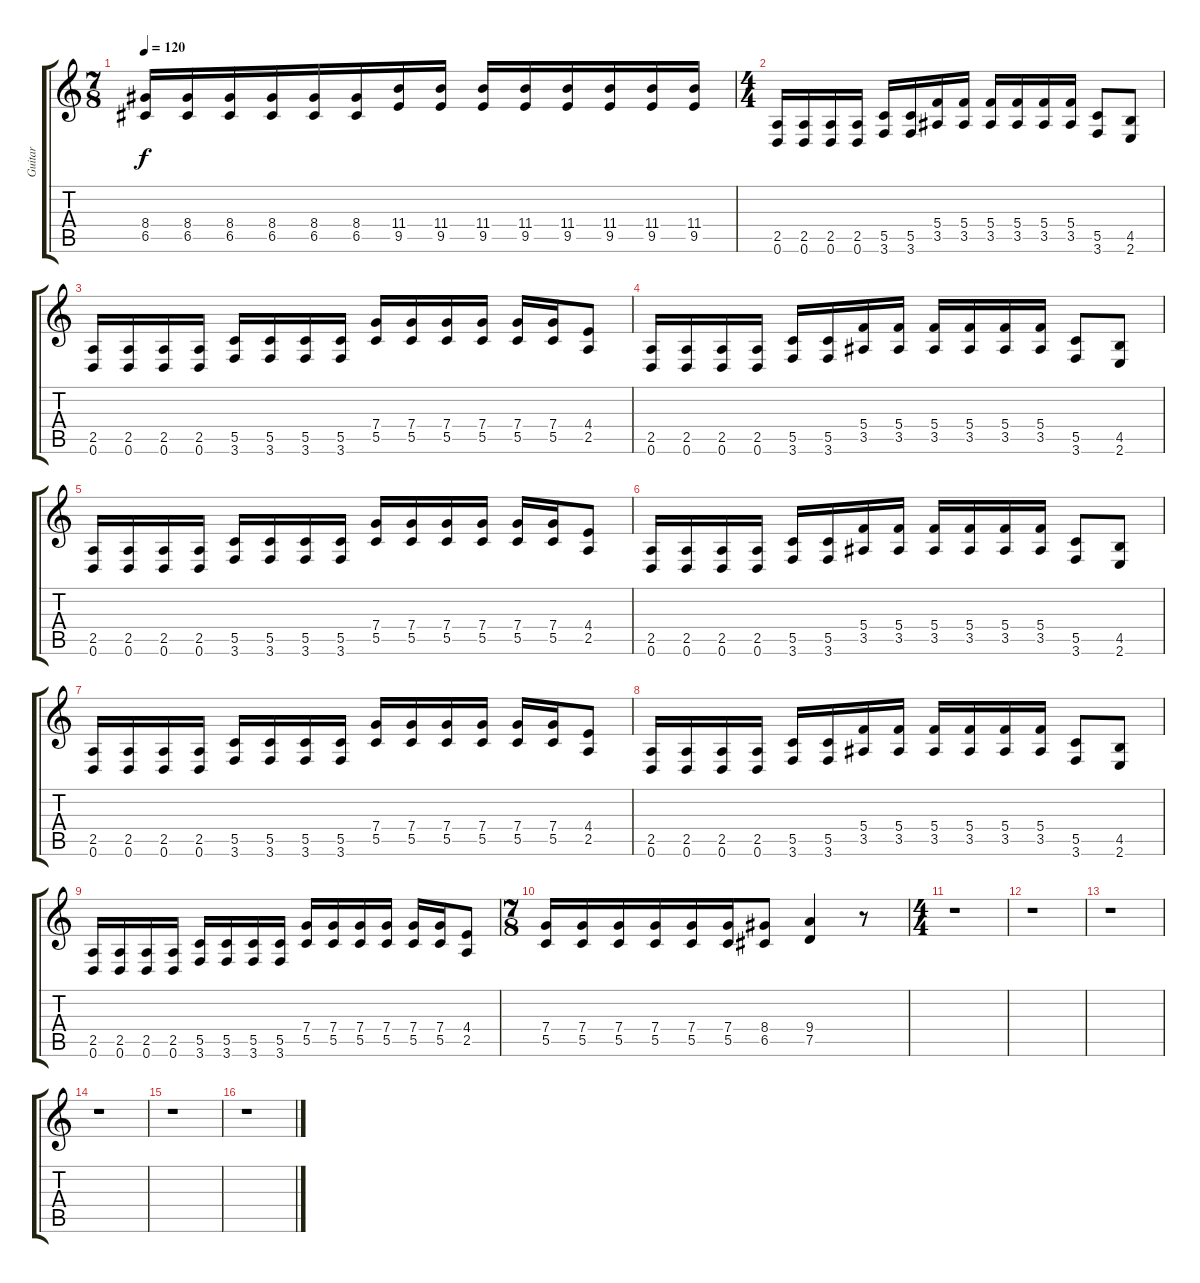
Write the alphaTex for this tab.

\track ("Guitar" "Guitar") {instrument distortionguitar}
\staff {score tabs}
\tuning (D4 A3 F3 C3 G2 D2) {hide}
\ts (7 8)
\tempo 120
\clef g2
\ks c
(8.4 6.5).16{dy f} (8.4 6.5).16 (8.4 6.5).16 (8.4 6.5).16 (8.4 6.5).16 (8.4 6.5).16 (11.4 9.5).16 (11.4 9.5).16 (11.4 9.5).16 (11.4 9.5).16 (11.4 9.5).16 (11.4 9.5).16 (11.4 9.5).16 (11.4 9.5).16 |
\ts (4 4)
(2.5 0.6).16 (2.5 0.6).16 (2.5 0.6).16 (2.5 0.6).16 (5.5 3.6).16 (5.5 3.6).16 (5.4 3.5).16 (5.4 3.5).16 (5.4 3.5).16 (5.4 3.5).16 (5.4 3.5).16 (5.4 3.5).16 (5.5 3.6).8 (4.5 2.6).8 |
(2.5 0.6).16 (2.5 0.6).16 (2.5 0.6).16 (2.5 0.6).16 (5.5 3.6).16 (5.5 3.6).16 (5.5 3.6).16 (5.5 3.6).16 (7.4 5.5).16 (7.4 5.5).16 (7.4 5.5).16 (7.4 5.5).16 (7.4 5.5).16 (7.4 5.5).16 (4.4 2.5).8 |
(2.5 0.6).16 (2.5 0.6).16 (2.5 0.6).16 (2.5 0.6).16 (5.5 3.6).16 (5.5 3.6).16 (5.4 3.5).16 (5.4 3.5).16 (5.4 3.5).16 (5.4 3.5).16 (5.4 3.5).16 (5.4 3.5).16 (5.5 3.6).8 (4.5 2.6).8 |
(2.5 0.6).16 (2.5 0.6).16 (2.5 0.6).16 (2.5 0.6).16 (5.5 3.6).16 (5.5 3.6).16 (5.5 3.6).16 (5.5 3.6).16 (7.4 5.5).16 (7.4 5.5).16 (7.4 5.5).16 (7.4 5.5).16 (7.4 5.5).16 (7.4 5.5).16 (4.4 2.5).8 |
(2.5 0.6).16 (2.5 0.6).16 (2.5 0.6).16 (2.5 0.6).16 (5.5 3.6).16 (5.5 3.6).16 (5.4 3.5).16 (5.4 3.5).16 (5.4 3.5).16 (5.4 3.5).16 (5.4 3.5).16 (5.4 3.5).16 (5.5 3.6).8 (4.5 2.6).8 |
(2.5 0.6).16 (2.5 0.6).16 (2.5 0.6).16 (2.5 0.6).16 (5.5 3.6).16 (5.5 3.6).16 (5.5 3.6).16 (5.5 3.6).16 (7.4 5.5).16 (7.4 5.5).16 (7.4 5.5).16 (7.4 5.5).16 (7.4 5.5).16 (7.4 5.5).16 (4.4 2.5).8 |
(2.5 0.6).16 (2.5 0.6).16 (2.5 0.6).16 (2.5 0.6).16 (5.5 3.6).16 (5.5 3.6).16 (5.4 3.5).16 (5.4 3.5).16 (5.4 3.5).16 (5.4 3.5).16 (5.4 3.5).16 (5.4 3.5).16 (5.5 3.6).8 (4.5 2.6).8 |
(2.5 0.6).16 (2.5 0.6).16 (2.5 0.6).16 (2.5 0.6).16 (5.5 3.6).16 (5.5 3.6).16 (5.5 3.6).16 (5.5 3.6).16 (7.4 5.5).16 (7.4 5.5).16 (7.4 5.5).16 (7.4 5.5).16 (7.4 5.5).16 (7.4 5.5).16 (4.4 2.5).8 |
\ts (7 8)
(7.4 5.5).16 (7.4 5.5).16 (7.4 5.5).16 (7.4 5.5).16 (7.4 5.5).16 (7.4 5.5).16 (8.4 6.5).8 (9.4 7.5).4 r.8 |
\ts (4 4)
r.1 |
r.1 |
r.1 |
r.1 |
r.1 |
r.1
